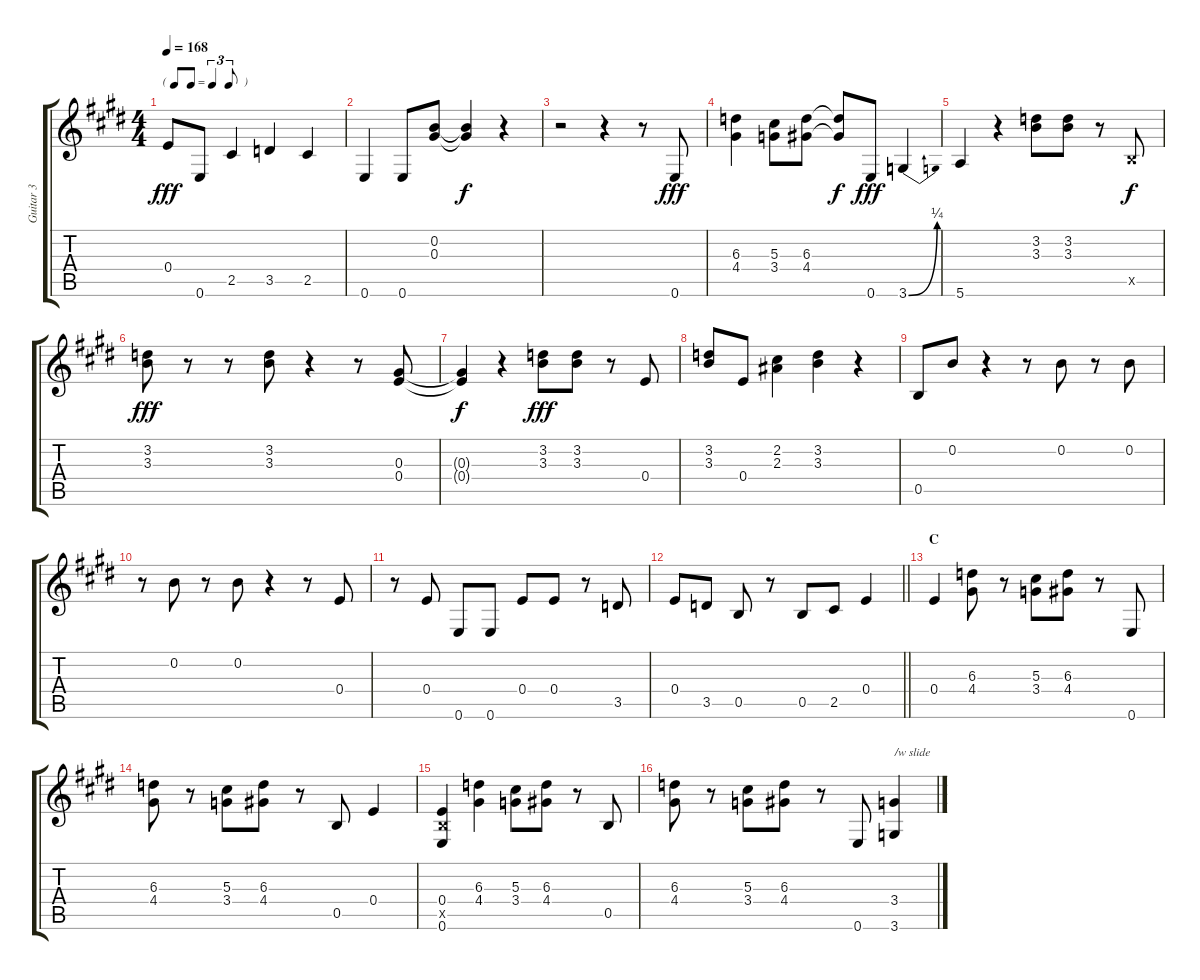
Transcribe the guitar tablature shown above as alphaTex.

\track ("Guitar 3" "Guitar 3") {instrument electricguitarclean}
\staff {score tabs}
\tuning (E4 B3 Ab3 E3 B2 E2) {hide}
\ts (4 4)
\tf triplet8th
\tempo 168
\clef g2
\ks e
0.4.8{dy fff} 0.6.8 2.5.4 3.5.4 2.5.4 |
0.6.4 0.6.8 (0.2 0.3).8 (0.2{t} 0.3{t}).4{dy f} r.4 |
r.2 r.4 r.8 0.6.8{dy fff} |
(6.3 4.4).4 (5.3 3.4).8 (6.3 4.4).8 (6.3{t} 4.4{t}).8{dy f} 0.6.8{dy fff} 3.6{be (bend 0 0 60 1)}.4 |
5.6.4 r.4 (3.2 3.3).8 (3.2 3.3).8 r.8 0.5{x}.8{dy f} |
(3.2 3.3).8{dy fff} r.8 r.8 (3.2 3.3).8 r.4 r.8 (0.3 0.4).8 |
(0.3{t} 0.4{t}).4{dy f} r.4 (3.2 3.3).8{dy fff} (3.2 3.3).8 r.8 0.4.8 |
(3.2 3.3).8 0.4.8 (2.2 2.3).4 (3.2 3.3).4 r.4 |
0.5.8 0.2.8 r.4 r.8 0.2.8 r.8 0.2.8 |
r.8 0.2.8 r.8 0.2.8 r.4 r.8 0.4.8 |
r.8 0.4.8 0.6.8 0.6.8 0.4.8 0.4.8 r.8 3.5.8 |
\barLineRight lightlight
0.4.8 3.5.8 0.5.8 r.8 0.5.8 2.5.8 0.4.4 |
\section ("" "C")
0.4.4 (6.3 4.4).8 r.8 (5.3 3.4).8 (6.3 4.4).8 r.8 0.6.8 |
(6.3 4.4).8 r.8 (5.3 3.4).8 (6.3 4.4).8 r.8 0.5.8 0.4.4 |
(0.4 0.5{x} 0.6).4 (6.3 4.4).4 (5.3 3.4).8 (6.3 4.4).8 r.8 0.5.8 |
(6.3 4.4).8 r.8 (5.3 3.4).8 (6.3 4.4).8 r.8 0.6.8 (3.4{ss} 3.6{ss}).4{txt "/w slide"}
